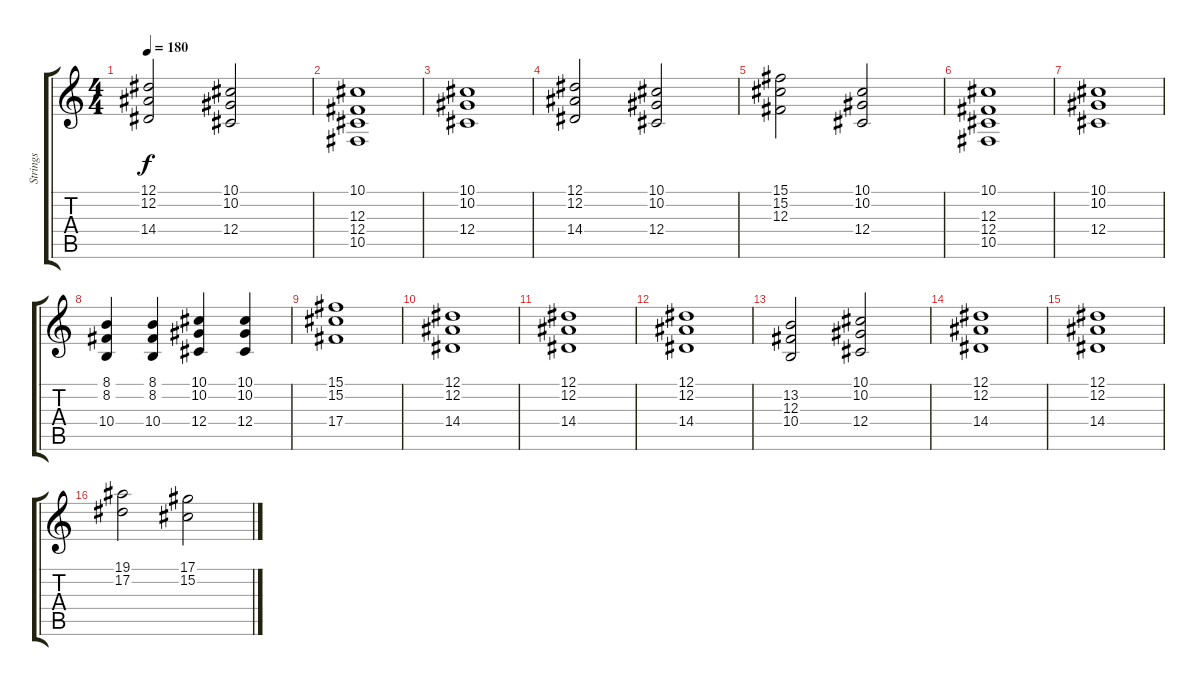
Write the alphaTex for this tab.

\track ("Strings" "Strings") {instrument stringensemble1}
\staff {score tabs}
\tuning (Eb4 Bb3 Gb3 Db3 Ab2 Eb2) {hide}
\ts (4 4)
\tempo 180
\clef g2
\ks c
(12.1 12.2 14.4).2{dy f} (10.1 10.2 12.4).2 |
(10.1 12.3 12.4 10.5).1 |
(10.1 10.2 12.4).1 |
(12.1 12.2 14.4).2 (10.1 10.2 12.4).2 |
(15.1 15.2 12.3).2 (10.1 10.2 12.4).2 |
(10.1 12.3 12.4 10.5).1 |
(10.1 10.2 12.4).1 |
(8.1 8.2 10.4).4 (8.1 8.2 10.4).4 (10.1 10.2 12.4).4 (10.1 10.2 12.4).4 |
(15.1 15.2 17.4).1 |
(12.1 12.2 14.4).1 |
(12.1 12.2 14.4).1 |
(12.1 12.2 14.4).1 |
(13.2 12.3 10.4).2 (10.1 10.2 12.4).2 |
(12.1 12.2 14.4).1 |
(12.1 12.2 14.4).1 |
(19.1 17.2).2 (17.1 15.2).2
